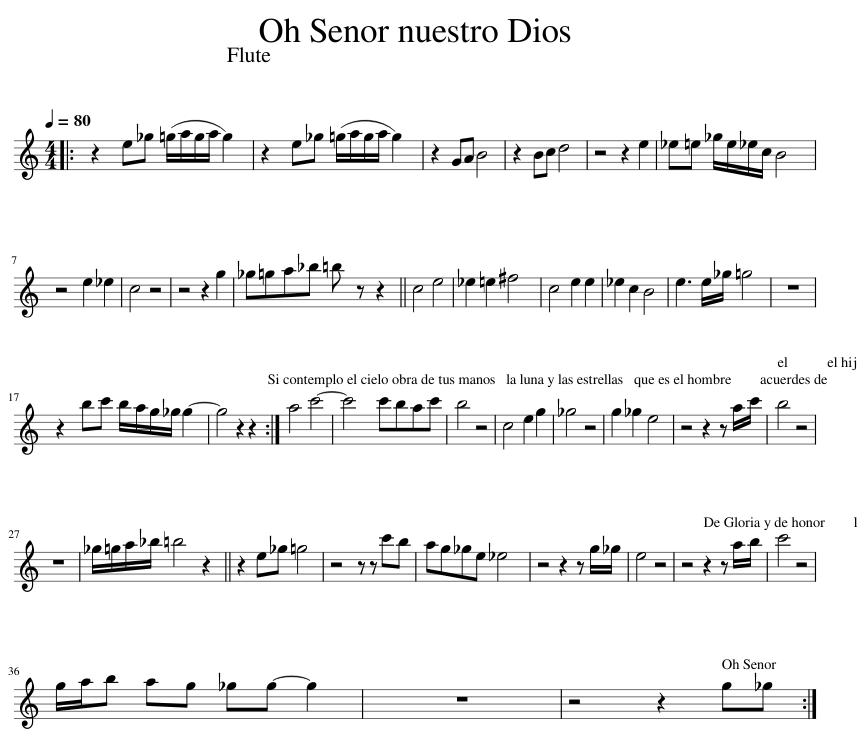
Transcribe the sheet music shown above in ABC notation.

X:1
L:1/8
Q:1/4=80
M:4/4
I:linebreak $
K:C
V:1 treble
V:1
|: z2 e_g (=g/a/g/a/ g2) | z2 e_g (=g/a/g/a/ g2) | z2 GA B4 | z2 Bc d4 | z4 z2 e2 | %5
 _e=e _g/e/_e/c/ B4 |$ z4 e2 _e2 | c4 z4 | z4 z2 g2 | _g=ga_b =b z z2 || %10
 c4 e4 | _e2 =e2 ^f4 | c4 e2 e2 | _e2 c2 B4 | e3 e/_g/ =g4 | %15
 z8 |$ z2 bc' b/a/g/_g/ g2- | g4 z2 z2 :| a4 c'4- | c'4 c'bac' | %20
 b4 z4 | c4 e2 g2 | _g4 z4 | g2 _g2 e4 | z4 z2 z a/c'/ | %25
 b4 z4 |$ z8 | _g/=g/a/_b/ =b4 z2 || z2 e_g =g4 | z4 z z c'b | %30
 ag_ge _e4 | z4 z2 z g/_g/ | e4 z4 | z4 z2 z a/b/ | c'4 z4 |$ %35
 g/a/b ag _gg- g2 | z8 | z4 z2 g_g :| %38
